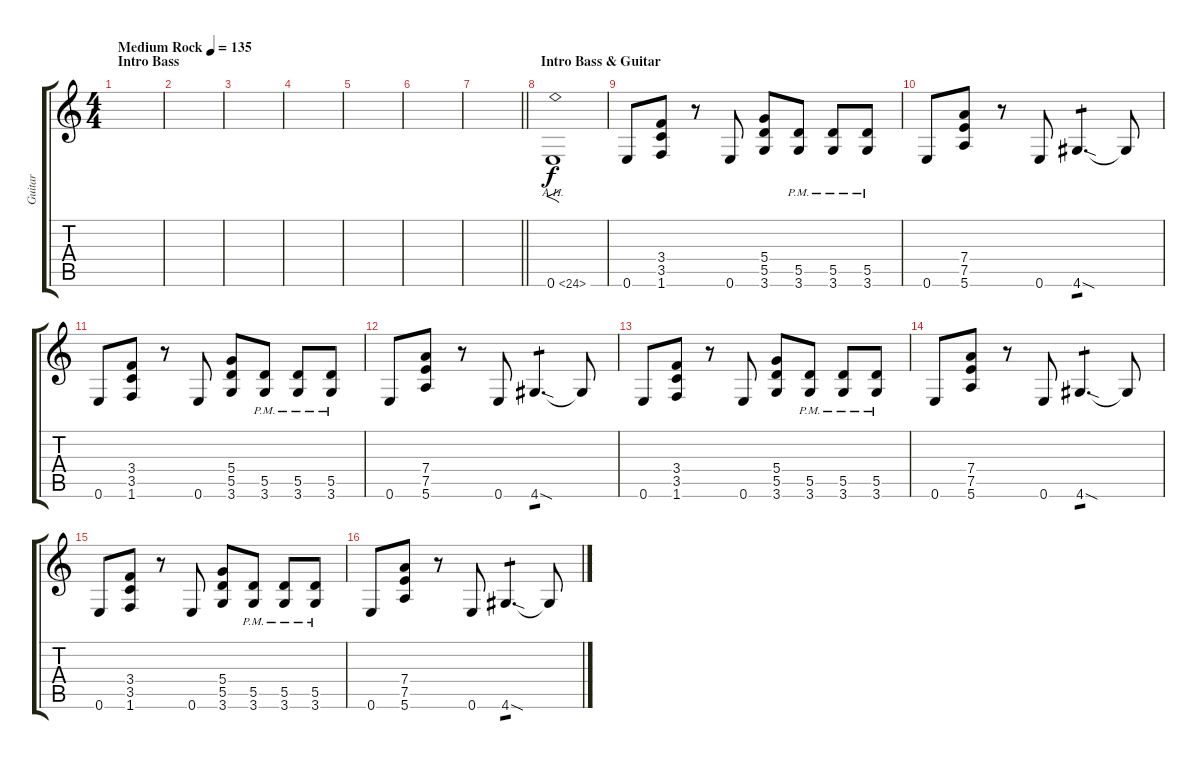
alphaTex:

\track ("Guitar" "Guitar") {instrument distortionguitar}
\staff {score tabs}
\tuning (E4 B3 G3 D3 A2 E2) {hide}
\ts (4 4)
\section ("" "Intro Bass")
\tempo (135 "Medium Rock")
\clef g2
\ks c
|
|
|
|
|
|
\barLineRight lightlight
|
\section ("" "Intro Bass & Guitar")
0.6{ah 24}.1{f volume 13} |
0.6.8 (3.4 3.5 1.6).8 r.8 0.6.8 (5.4 5.5 3.6).8 (5.5{pm} 3.6{pm}).8 (5.5{pm} 3.6{pm}).8 (5.5{pm} 3.6{pm}).8 |
0.6.8 (7.4 7.5 5.6).8 r.8 0.6.8 4.6{sod}.4{d tp 1} 4.6{t}.8 |
0.6.8 (3.4 3.5 1.6).8 r.8 0.6.8 (5.4 5.5 3.6).8 (5.5{pm} 3.6{pm}).8 (5.5{pm} 3.6{pm}).8 (5.5{pm} 3.6{pm}).8 |
0.6.8 (7.4 7.5 5.6).8 r.8 0.6.8 4.6{sod}.4{d tp 1} 4.6{t}.8 |
0.6.8 (3.4 3.5 1.6).8 r.8 0.6.8 (5.4 5.5 3.6).8 (5.5{pm} 3.6{pm}).8 (5.5{pm} 3.6{pm}).8 (5.5{pm} 3.6{pm}).8 |
0.6.8 (7.4 7.5 5.6).8 r.8 0.6.8 4.6{sod}.4{d tp 1} 4.6{t}.8 |
0.6.8 (3.4 3.5 1.6).8 r.8 0.6.8 (5.4 5.5 3.6).8 (5.5{pm} 3.6{pm}).8 (5.5{pm} 3.6{pm}).8 (5.5{pm} 3.6{pm}).8 |
0.6.8 (7.4 7.5 5.6).8 r.8 0.6.8 4.6{sod}.4{d tp 1} 4.6{t}.8
